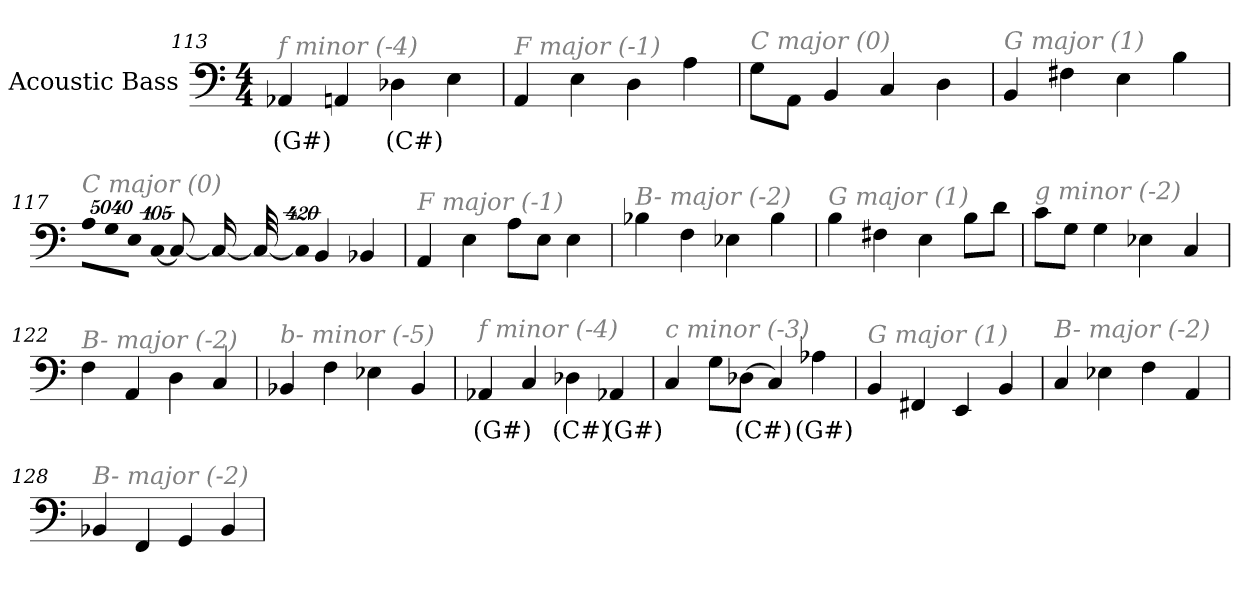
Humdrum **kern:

**kern	**text
*part1	*part1
*staff1	*staff1
*I"Acoustic Bass	*
*clefF4	*
*ITrd7c12	*
*k[]	*
*C:	*
*M4/4	*
=113	=113
!LO:TX:i:color=#808080:t=f minor (-4)	!
4AAA-Xi	(G#)
4AAA	.
4DD-Xi	(C#)
4EE	.
=114	=114
!LO:TX:i:color=#808080:t=F major (-1)	!
4AAA	.
4EE	.
4DD	.
4AA	.
=115	=115
!LO:TX:i:color=#808080:t=C major (0)	!
8GGL	.
8AAAJ	.
4BBB	.
4CC	.
4DD	.
=116	=116
!LO:TX:i:color=#808080:t=G major (1)	!
4BBB	.
4FF#X	.
4EE	.
4BB	.
=117	=117
!LO:TX:i:color=#808080:t=C major (0)	!
!LO:N:vis=8	!
40320%3347AAL	.
!LO:N:vis=8	!
40320%3347GG	.
!LO:N:vis=8	!
40320%3347EEJ	.
!LO:N:vis=1024	!
[13440%13CC	.
8CC_	.
16CC_	.
32CC_	.
!LO:N:vis=1024%31	!
13440%407CC]	.
4BBB	.
4BBB-X	.
=118	=118
!LO:TX:i:color=#808080:t=F major (-1)	!
4AAA	.
4EE	.
8AAL	.
8EEJ	.
4EE	.
=119	=119
!LO:TX:i:color=#808080:t=B- major (-2)	!
4BB-X	.
4FF	.
4EE-X	.
4BB-	.
=120	=120
!LO:TX:i:color=#808080:t=G major (1)	!
4BB	.
4FF#X	.
4EE	.
8BBL	.
8DJ	.
=121	=121
!LO:TX:i:color=#808080:t=g minor (-2)	!
8CL	.
8GGJ	.
4GG	.
4EE-X	.
4CC	.
=122	=122
!LO:TX:i:color=#808080:t=B- major (-2)	!
4FF	.
4AAA	.
4DD	.
4CC	.
=123	=123
!LO:TX:i:color=#808080:t=b- minor (-5)	!
4BBB-X	.
4FF	.
4EE-X	.
4BBB-	.
=124	=124
!LO:TX:i:color=#808080:t=f minor (-4)	!
4AAA-Xi	(G#)
4CC	.
4DD-Xi	(C#)
4AAA-Xi	(G#)
=125	=125
!LO:TX:i:color=#808080:t=c minor (-3)	!
4CC	.
8GGL	.
[8DD-XiJ	(C#)
4CC#]	.
4AA-Xi	(G#)
=126	=126
!LO:TX:i:color=#808080:t=G major (1)	!
4BBB	.
4FFF#X	.
4EEE	.
4BBB	.
=127	=127
!LO:TX:i:color=#808080:t=B- major (-2)	!
4CC	.
4EE-X	.
4FF	.
4AAA	.
=128	=128
!LO:TX:i:color=#808080:t=B- major (-2)	!
4BBB-X	.
4FFF	.
4GGG	.
4BBB-	.
=	=
*-	*-
